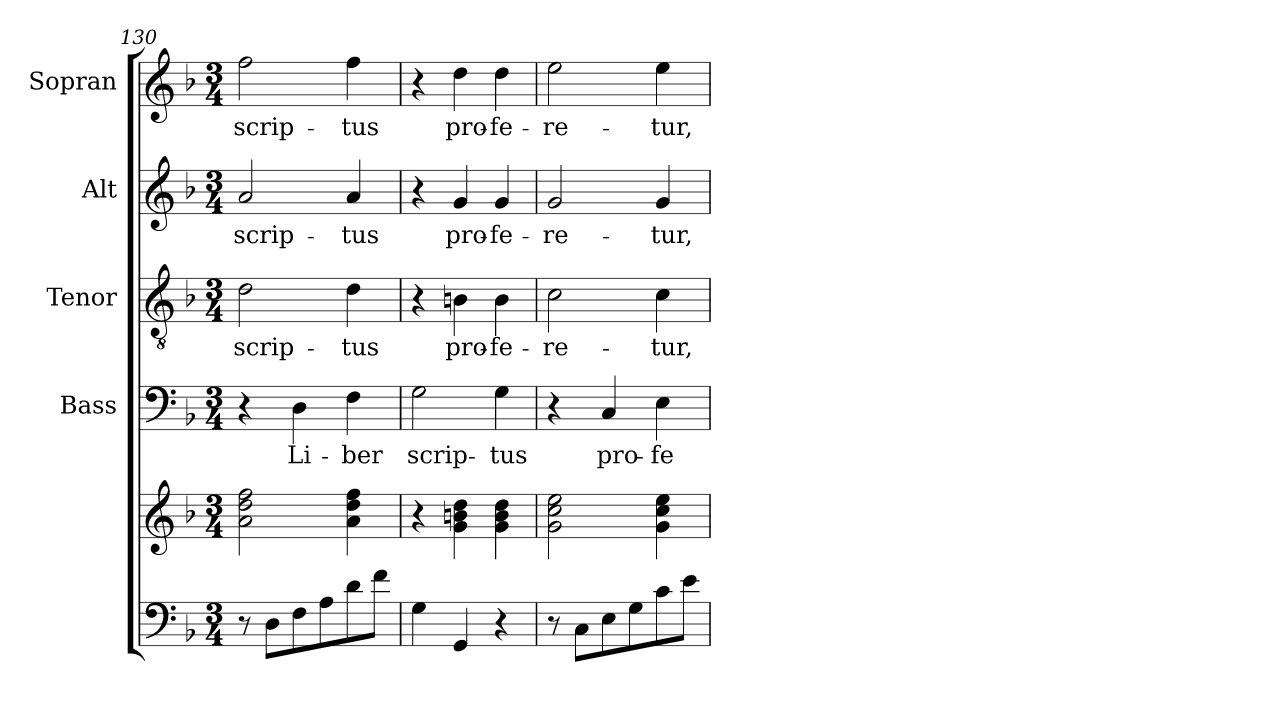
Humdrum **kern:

**kern	**kern	**kern	**text	**kern	**text	**kern	**text	**kern	**text
*part5	*part5	*part4	*part4	*part3	*part3	*part2	*part2	*part1	*part1
*staff6	*staff5	*staff4	*staff4	*staff3	*staff3	*staff2	*staff2	*staff1	*staff1
*	*	*I"Bass	*	*I"Tenor	*	*I"Alt	*	*I"Sopran	*
*	*	*I'B.	*	*I'T.	*	*I'A.	*	*I'S.	*
*clefF4	*clefG2	*clefF4	*	*clefGv2	*	*clefG2	*	*clefG2	*
*k[b-]	*k[b-]	*k[b-]	*	*k[b-]	*	*k[b-]	*	*k[b-]	*
*F:	*F:	*F:	*	*F:	*	*F:	*	*F:	*
*M3/4	*M3/4	*M3/4	*	*M3/4	*	*M3/4	*	*M3/4	*
=130	=130	=130	=130	=130	=130	=130	=130	=130	=130
!	!	!	!	!	!LO:LY:b	!	!LO:LY:b	!	!LO:LY:b
8r	2a\ 2dd\ 2ff\	4r	.	2d\	scrip-	2a/	scrip-	2ff\	scrip-
8D\L	.	.	.	.	.	.	.	.	.
!	!	!	!LO:LY:b	!	!	!	!	!	!
8F\	.	4D\	Li-	.	.	.	.	.	.
8A\	.	.	.	.	.	.	.	.	.
!	!	!	!LO:LY:b	!	!LO:LY:b	!	!LO:LY:b	!	!LO:LY:b
8d\	4a\ 4dd\ 4ff\	4F\	-ber	4d\	-tus	4a/	-tus	4ff\	-tus
8f\J	.	.	.	.	.	.	.	.	.
=131	=131	=131	=131	=131	=131	=131	=131	=131	=131
!	!	!	!LO:LY:b	!	!	!	!	!	!
4G\	4r	2G\	scrip-	4r	.	4r	.	4r	.
!	!	!	!	!	!LO:LY:b	!	!LO:LY:b	!	!LO:LY:b
4GG/	4g\ 4bn\ 4dd\	.	.	4Bn\	pro-	4g/	pro-	4dd\	pro-
!	!	!	!LO:LY:b	!	!LO:LY:b	!	!LO:LY:b	!	!LO:LY:b
4r	4g\ 4b\ 4dd\	4G\	-tus	4B\	-fe-	4g/	-fe-	4dd\	-fe-
=132	=132	=132	=132	=132	=132	=132	=132	=132	=132
!	!	!	!	!	!LO:LY:b	!	!LO:LY:b	!	!LO:LY:b
8r	2g\ 2cc\ 2ee\	4r	.	2c\	-re-	2g/	-re-	2ee\	-re-
8C\L	.	.	.	.	.	.	.	.	.
!	!	!	!LO:LY:b	!	!	!	!	!	!
8E\	.	4C/	pro-	.	.	.	.	.	.
8G\	.	.	.	.	.	.	.	.	.
!	!	!	!LO:LY:b	!	!LO:LY:b	!	!LO:LY:b	!	!LO:LY:b
8c\	4g\ 4cc\ 4ee\	4E\	-fe-	4c\	-tur,	4g/	-tur,	4ee\	-tur,
8e\J	.	.	.	.	.	.	.	.	.
=	=	=	=	=	=	=	=	=	=
*-	*-	*-	*-	*-	*-	*-	*-	*-	*-
